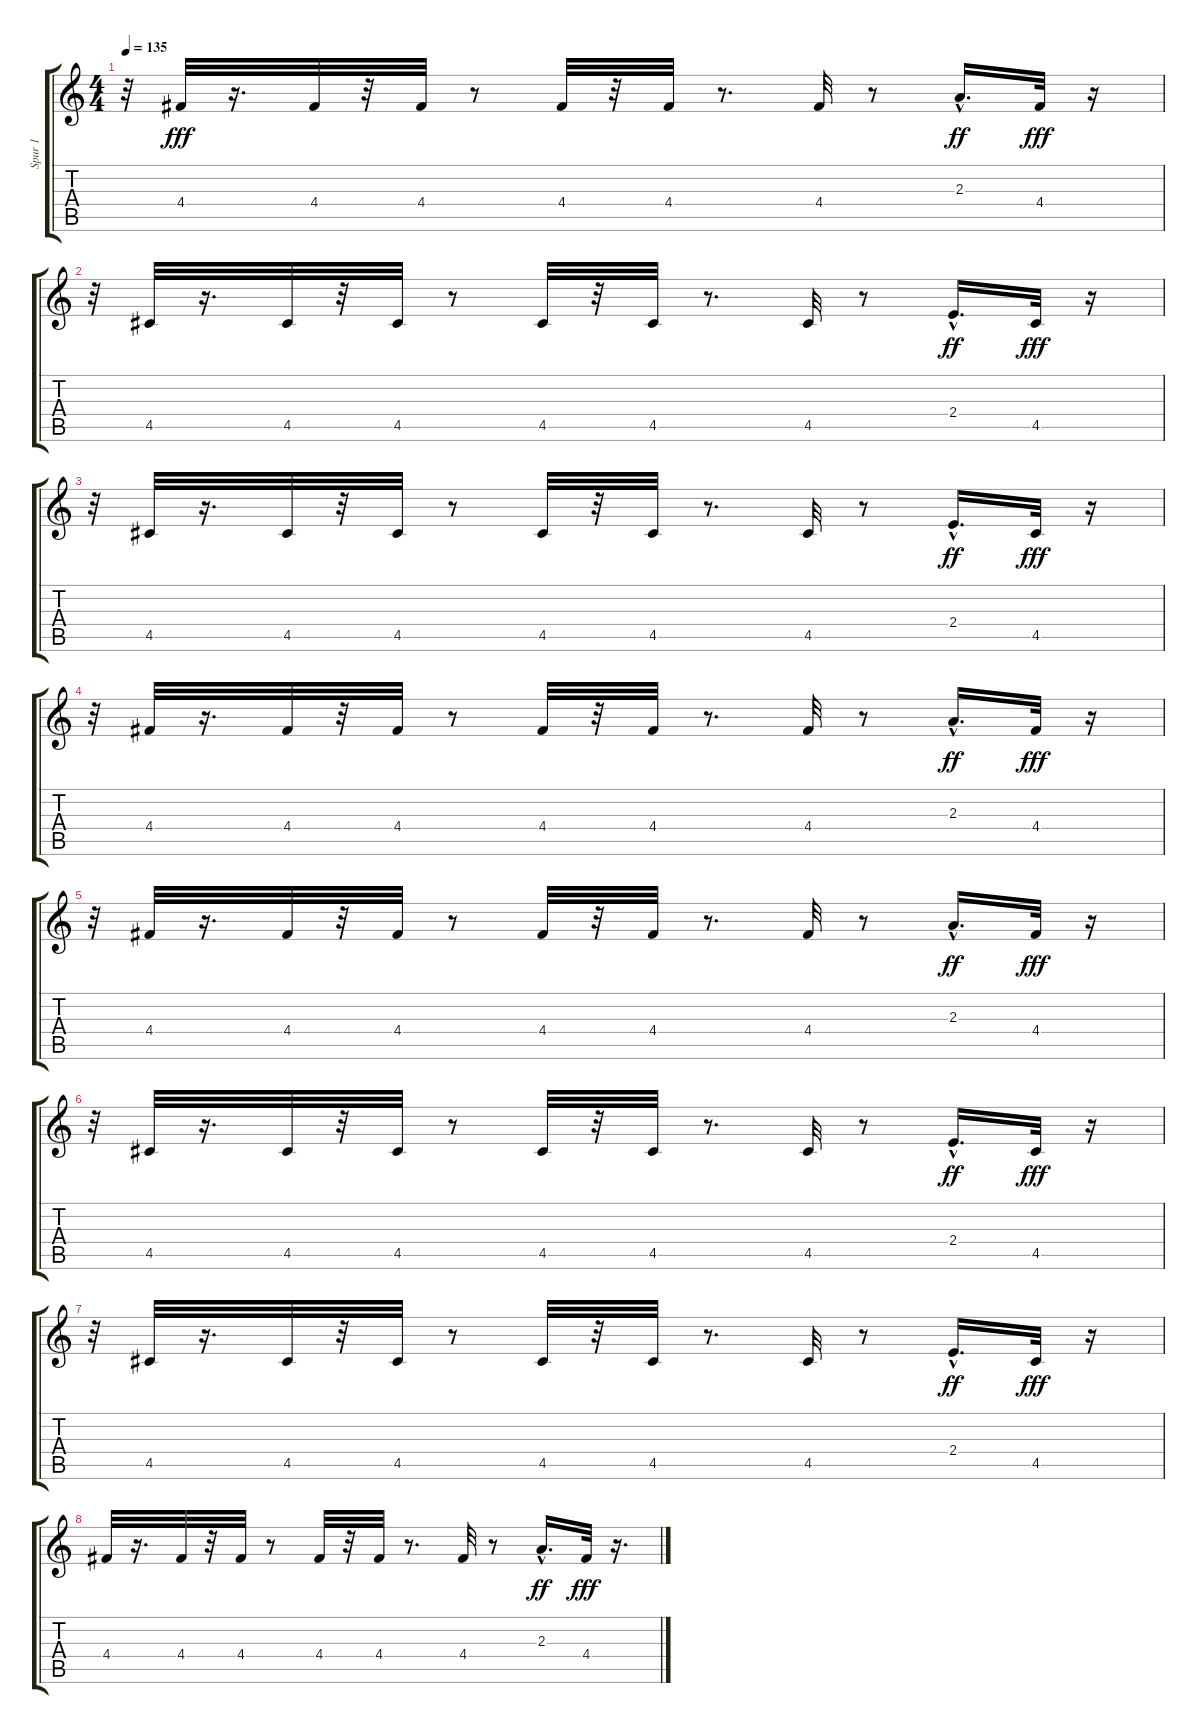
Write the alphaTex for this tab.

\track ("Spur 1" "Spur 1") {instrument electricguitarclean}
\staff {score tabs}
\tuning (E4 B3 G3 D3 A2 E2) {hide}
\ts (4 4)
\tempo 135
\clef g2
\ks c
r.32{dy fff} 4.4.32 r.16{d} 4.4.32 r.32 4.4.32 r.8 4.4.32 r.32 4.4.32 r.8{d} 4.4.32 r.8 2.3{hac}.16{d dy ff} 4.4.32{dy fff} r.16 |
r.32 4.5.32 r.16{d} 4.5.32 r.32 4.5.32 r.8 4.5.32 r.32 4.5.32 r.8{d} 4.5.32 r.8 2.4{hac}.16{d dy ff} 4.5.32{dy fff} r.16 |
r.32 4.5.32 r.16{d} 4.5.32 r.32 4.5.32 r.8 4.5.32 r.32 4.5.32 r.8{d} 4.5.32 r.8 2.4{hac}.16{d dy ff} 4.5.32{dy fff} r.16 |
r.32 4.4.32 r.16{d} 4.4.32 r.32 4.4.32 r.8 4.4.32 r.32 4.4.32 r.8{d} 4.4.32 r.8 2.3{hac}.16{d dy ff} 4.4.32{dy fff} r.16 |
r.32 4.4.32 r.16{d} 4.4.32 r.32 4.4.32 r.8 4.4.32 r.32 4.4.32 r.8{d} 4.4.32 r.8 2.3{hac}.16{d dy ff} 4.4.32{dy fff} r.16 |
r.32 4.5.32 r.16{d} 4.5.32 r.32 4.5.32 r.8 4.5.32 r.32 4.5.32 r.8{d} 4.5.32 r.8 2.4{hac}.16{d dy ff} 4.5.32{dy fff} r.16 |
r.32 4.5.32 r.16{d} 4.5.32 r.32 4.5.32 r.8 4.5.32 r.32 4.5.32 r.8{d} 4.5.32 r.8 2.4{hac}.16{d dy ff} 4.5.32{dy fff} r.16 |
4.4.32 r.16{d} 4.4.32 r.32 4.4.32 r.8 4.4.32 r.32 4.4.32 r.8{d} 4.4.32 r.8 2.3{hac}.16{d dy ff} 4.4.32{dy fff} r.16{d}
